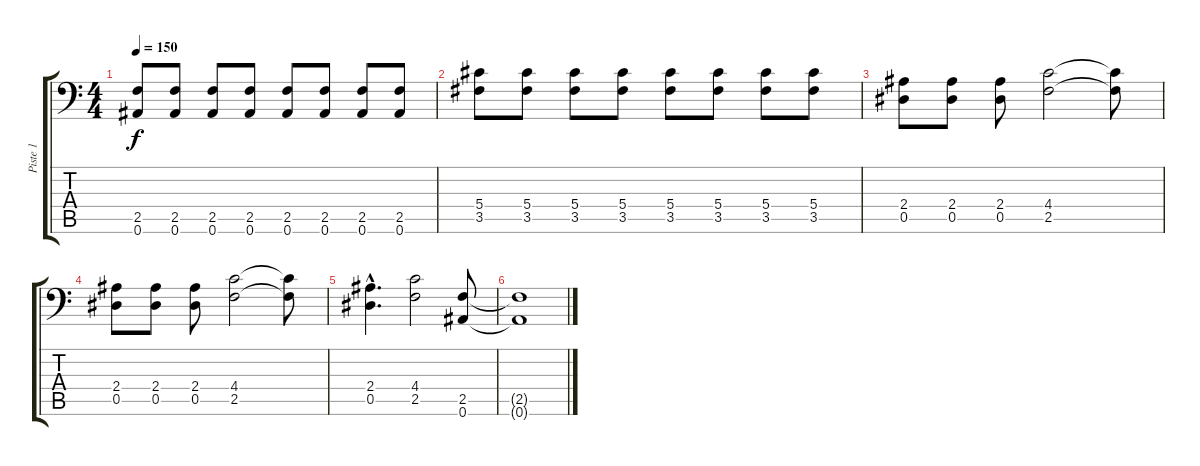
\track ("Piste 1" "Piste 1") {instrument distortionguitar}
\staff {score tabs}
\tuning (Bb3 F3 Db3 Ab2 Eb2 Bb1) {hide}
\ts (4 4)
\tempo 150
\clef f4
\ks c
(2.5 0.6).8{dy f} (2.5 0.6).8 (2.5 0.6).8 (2.5 0.6).8 (2.5 0.6).8 (2.5 0.6).8 (2.5 0.6).8 (2.5 0.6).8 |
(5.4 3.5).8 (5.4 3.5).8 (5.4 3.5).8 (5.4 3.5).8 (5.4 3.5).8 (5.4 3.5).8 (5.4 3.5).8 (5.4 3.5).8 |
(2.4 0.5).8 (2.4 0.5).8 (2.4 0.5).8 (4.4 2.5).2 (4.4{t} 2.5{t}).8 |
(2.4 0.5).8 (2.4 0.5).8 (2.4 0.5).8 (4.4 2.5).2 (4.4{t} 2.5{t}).8 |
(2.4{hac} 0.5{hac}).4{d} (4.4 2.5).2 (2.5 0.6).8 |
(2.5{t} 0.6{t}).1
